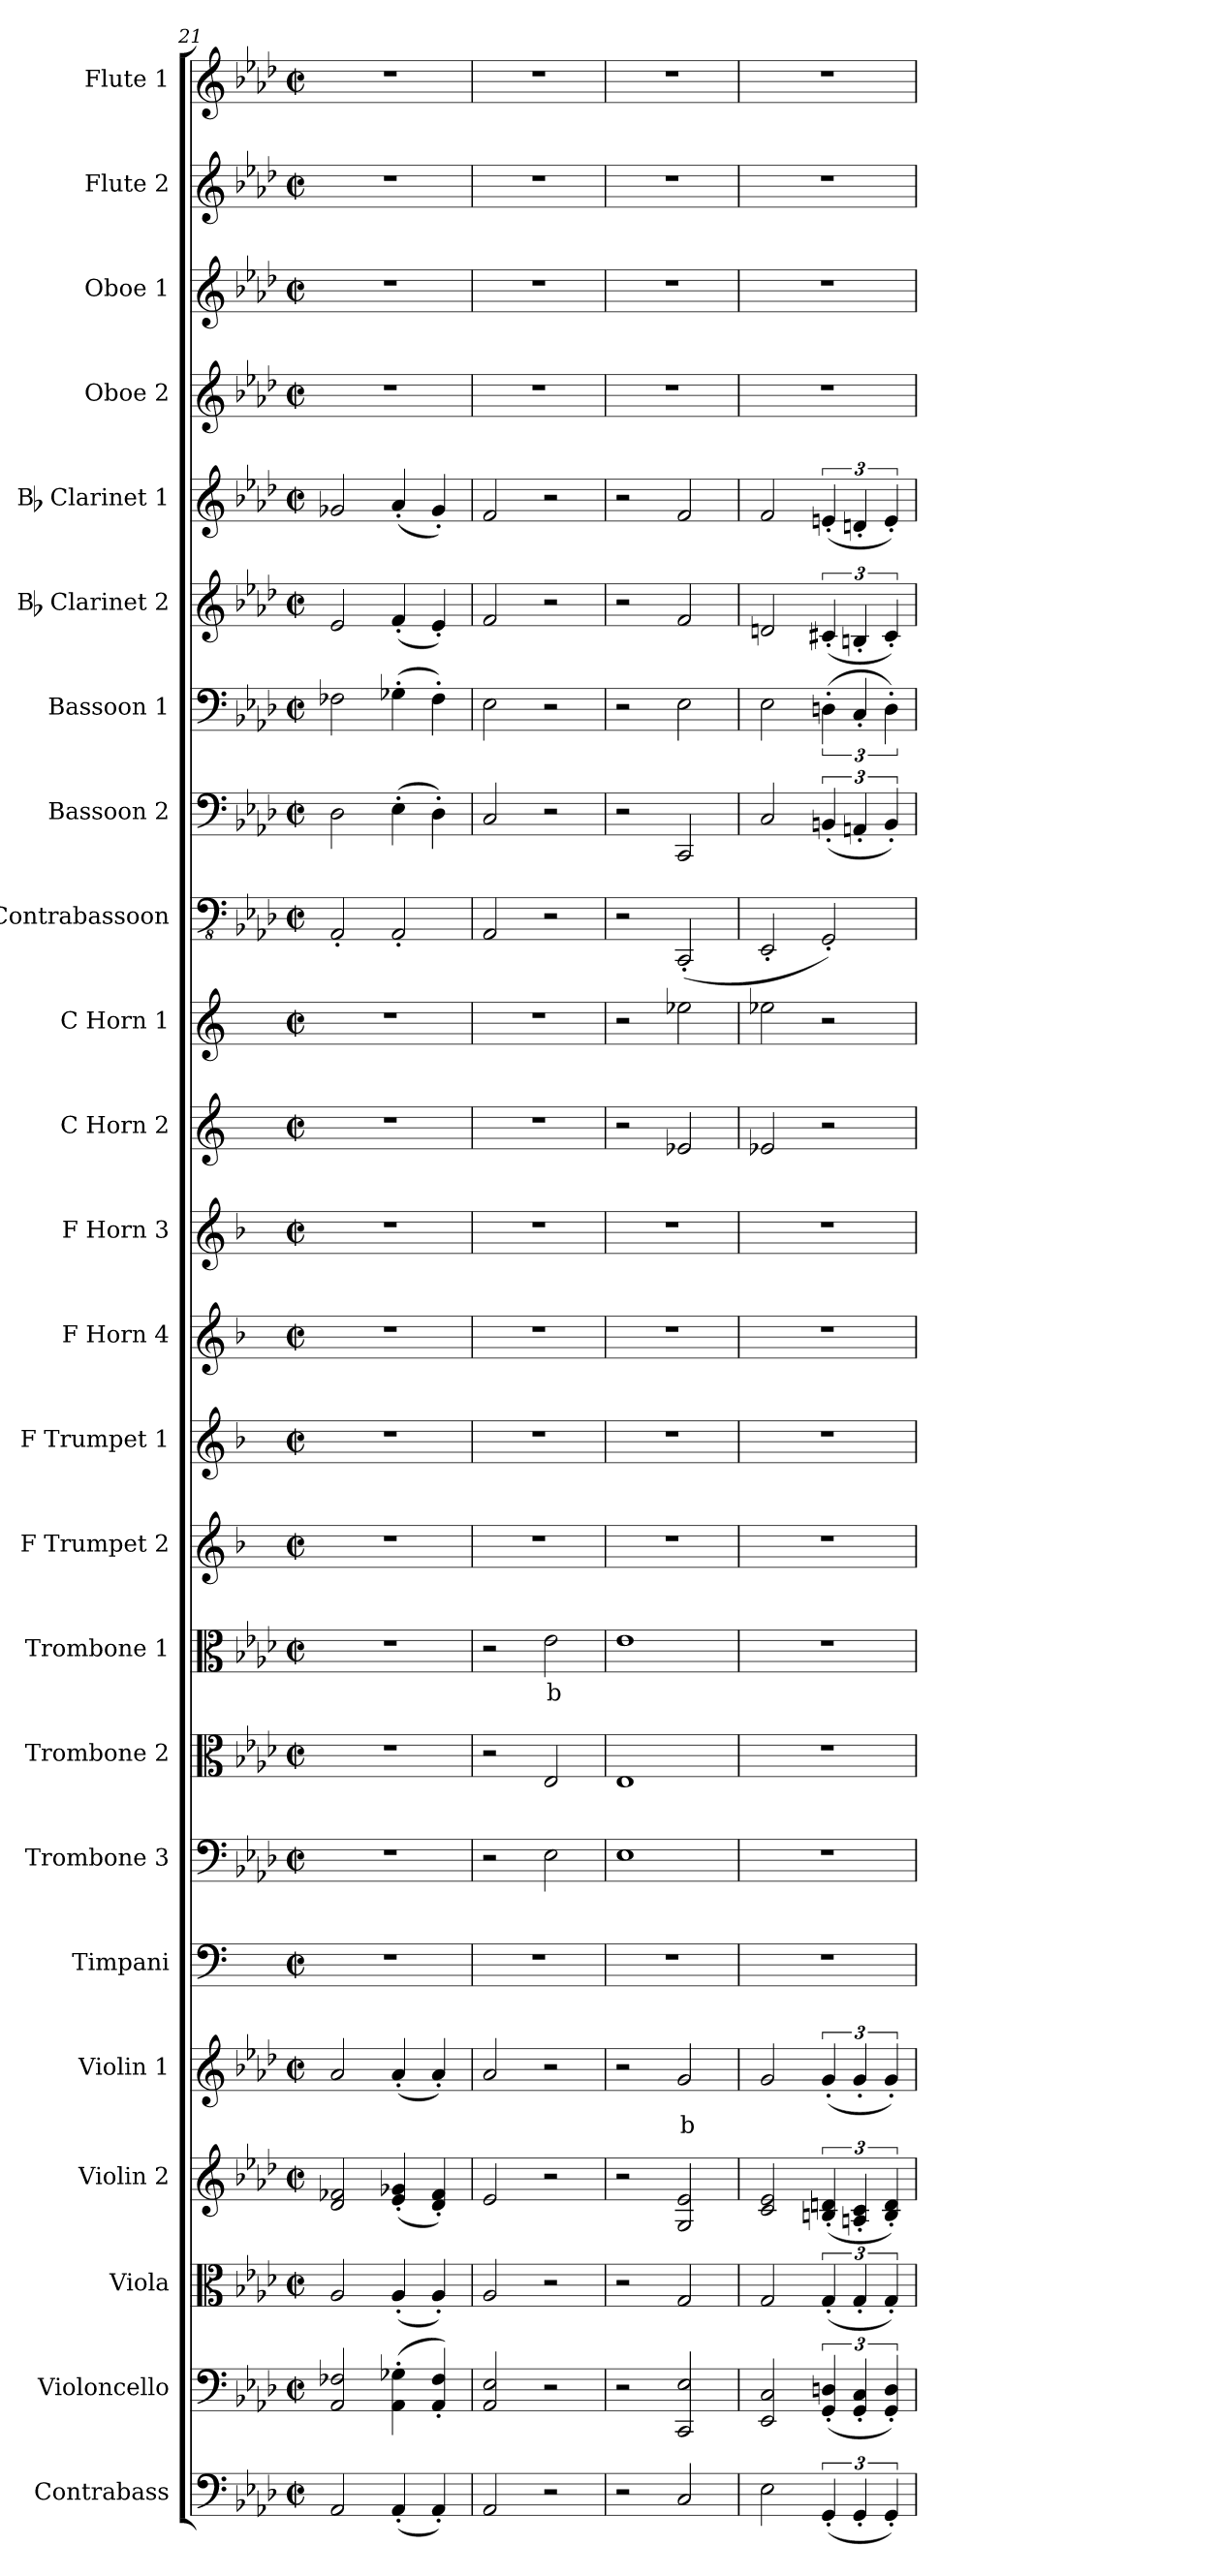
**kern	**kern	**kern	**kern	**kern	**text	**kern	**kern	**kern	**kern	**text	**kern	**kern	**kern	**kern	**kern	**kern	**kern	**kern	**kern	**kern	**kern	**kern	**kern	**kern	**kern
*part24	*part23	*part22	*part21	*part20	*part20	*part19	*part18	*part17	*part16	*part16	*part15	*part14	*part13	*part12	*part11	*part10	*part9	*part8	*part7	*part6	*part5	*part4	*part3	*part2	*part1
*staff24	*staff23	*staff22	*staff21	*staff20	*staff20	*staff19	*staff18	*staff17	*staff16	*staff16	*staff15	*staff14	*staff13	*staff12	*staff11	*staff10	*staff9	*staff8	*staff7	*staff6	*staff5	*staff4	*staff3	*staff2	*staff1
*I"Contrabass	*I"Violoncello	*I"Viola	*I"Violin 2	*I"Violin 1	*	*I"Timpani	*I"Trombone 3	*I"Trombone 2	*I"Trombone 1	*	*I"F Trumpet 2	*I"F Trumpet 1	*I"F Horn 4	*I"F Horn 3	*I"C Horn 2	*I"C Horn 1	*I"Contrabassoon	*I"Bassoon 2	*I"Bassoon 1	*I"Bb Clarinet 2	*I"Bb Clarinet 1	*I"Oboe 2	*I"Oboe 1	*I"Flute 2	*I"Flute 1
*I'Cb	*I'Vc	*I'Vla	*I'Vln 2	*I'Vln 1	*	*I'Timp	*I'Trb 3	*I'Trb 2	*I'Trb 1	*	*I'Tpt 2	*I'Tpt 1	*I'Hn 4	*I'Hn 3	*I'Hn 2	*I'Hn 1	*I'C Bsn	*I'Bsn 2	*I'Bsn 1	*I'Cl 2	*I'Cl 1	*I'Ob 2	*I'Ob 1	*I'Fl 2	*I'Fl 1
*clefF4	*clefF4	*clefC3	*clefG2	*clefG2	*	*clefF4	*clefF4	*clefC3	*clefC3	*	*clefG2	*clefG2	*clefG2	*clefG2	*clefG2	*clefG2	*clefFv4	*clefF4	*clefF4	*clefG2	*clefG2	*clefG2	*clefG2	*clefG2	*clefG2
*ITrd7c12	*	*	*	*	*	*	*	*	*	*	*ITrd-3c-5	*ITrd-3c-5	*ITrd4c7	*ITrd4c7	*ITrd7c12	*ITrd7c12	*	*	*	*ITrd1c2	*ITrd1c2	*	*	*	*
*k[b-e-a-d-]	*k[b-e-a-d-]	*k[b-e-a-d-]	*k[b-e-a-d-]	*k[b-e-a-d-]	*	*k[]	*k[b-e-a-d-]	*k[b-e-a-d-]	*k[b-e-a-d-]	*	*k[b-e-]	*k[b-e-]	*k[b-e-]	*k[b-e-]	*k[]	*k[]	*k[b-e-a-d-]	*k[b-e-a-d-]	*k[b-e-a-d-]	*k[b-e-a-d-g-c-]	*k[b-e-a-d-g-c-]	*k[b-e-a-d-]	*k[b-e-a-d-]	*k[b-e-a-d-]	*k[b-e-a-d-]
*M4/4	*M4/4	*M4/4	*M4/4	*M4/4	*	*M4/4	*M4/4	*M4/4	*M4/4	*	*M4/4	*M4/4	*M4/4	*M4/4	*M4/4	*M4/4	*M4/4	*M4/4	*M4/4	*M4/4	*M4/4	*M4/4	*M4/4	*M4/4	*M4/4
*met(c|)	*met(c|)	*met(c|)	*met(c|)	*met(c|)	*	*met(c|)	*met(c|)	*met(c|)	*met(c|)	*	*met(c|)	*met(c|)	*met(c|)	*met(c|)	*met(c|)	*met(c|)	*met(c|)	*met(c|)	*met(c|)	*met(c|)	*met(c|)	*met(c|)	*met(c|)	*met(c|)	*met(c|)
=21	=21	=21	=21	=21	=21	=21	=21	=21	=21	=21	=21	=21	=21	=21	=21	=21	=21	=21	=21	=21	=21	=21	=21	=21	=21
2AAA-/	2AA-/ 2F-X/	2A-/	2d-/ 2f-X/	2a-/	.	1r	1r	1r	1r	.	1r	1r	1r	1r	1r	1r	2AAA-'/	2D-\	2F-X\	2d-/	2f-X/	1r	1r	1r	1r
(4AAA-'/	(4AA-\' 4G-X\'	(4A-'/	(4e-/' 4g-X/'	(4a-'/	.	.	.	.	.	.	.	.	.	.	.	.	2AAA-'/	(4E-'\	(4G-X'\	(4e-'/	(4g-'/	.	.	.	.
4AAA-'/)	4AA-/' 4F-/')	4A-'/)	4d-/' 4f-/')	4a-'/)	.	.	.	.	.	.	.	.	.	.	.	.	.	4D-'\)	4F-'\)	4d-'/)	4f-'/)	.	.	.	.
=22	=22	=22	=22	=22	=22	=22	=22	=22	=22	=22	=22	=22	=22	=22	=22	=22	=22	=22	=22	=22	=22	=22	=22	=22	=22
2AAA-/	2AA-/ 2E-/	2A-/	2e-/	2a-/	.	1r	2r	2r	2r	.	1r	1r	1r	1r	1r	1r	2AAA-/	2C/	2E-\	2e-/	2e-/	1r	1r	1r	1r
!	!	!	!	!	!	!	!	!	!	!LO:LY:b:color=#FF0000	!	!	!	!	!	!	!	!	!	!	!	!	!	!	!
2r	2r	2r	2r	2r	.	.	2E-\	2E-/	2e-\	b	.	.	.	.	.	.	2r	2r	2r	2r	2r	.	.	.	.
=23	=23	=23	=23	=23	=23	=23	=23	=23	=23	=23	=23	=23	=23	=23	=23	=23	=23	=23	=23	=23	=23	=23	=23	=23	=23
2r	2r	2r	2r	2r	.	1r	1E-	1E-	1e-	.	1r	1r	1r	1r	2r	2r	2r	2r	2r	2r	2r	1r	1r	1r	1r
!	!	!	!	!	!LO:LY:b:color=#FF0000	!	!	!	!	!	!	!	!	!	!	!	!	!	!	!	!	!	!	!	!
2CC/	2CC/ 2E-/	2G/	2G/ 2e-/	2g/	b	.	.	.	.	.	.	.	.	.	2E-X/	2e-X\	(2CCC'/	2CC/	2E-\	2e-/	2e-/	.	.	.	.
=24	=24	=24	=24	=24	=24	=24	=24	=24	=24	=24	=24	=24	=24	=24	=24	=24	=24	=24	=24	=24	=24	=24	=24	=24	=24
2EE-\	2EE-/ 2C/	2G/	2c/ 2e-/	2g/	.	1r	1r	1r	1r	.	1r	1r	1r	1r	2E-X/	2e-X\	2EEE-'/	2C/	2E-\	2cn/	2e-/	1r	1r	1r	1r
(6GGG'/	(6GG/' 6Dn/'	(6G'/	(6Bn/' 6dn/'	(6g'/	.	.	.	.	.	.	.	.	.	.	2r	2r	2GGG'/)	(6BBn'/	(6Dn'\	(6Bn'/	(6dn'/	.	.	.	.
6GGG'/	6GG/' 6C/'	6G'/	6An/' 6c/'	6g'/	.	.	.	.	.	.	.	.	.	.	.	.	.	6AAn'/	6C'/	6An'/	6cn'/	.	.	.	.
6GGG'/)	6GG/' 6D/')	6G'/)	6B/' 6d/')	6g'/)	.	.	.	.	.	.	.	.	.	.	.	.	.	6BB'/)	6D'\)	6B'/)	6d'/)	.	.	.	.
=	=	=	=	=	=	=	=	=	=	=	=	=	=	=	=	=	=	=	=	=	=	=	=	=	=
*-	*-	*-	*-	*-	*-	*-	*-	*-	*-	*-	*-	*-	*-	*-	*-	*-	*-	*-	*-	*-	*-	*-	*-	*-	*-
